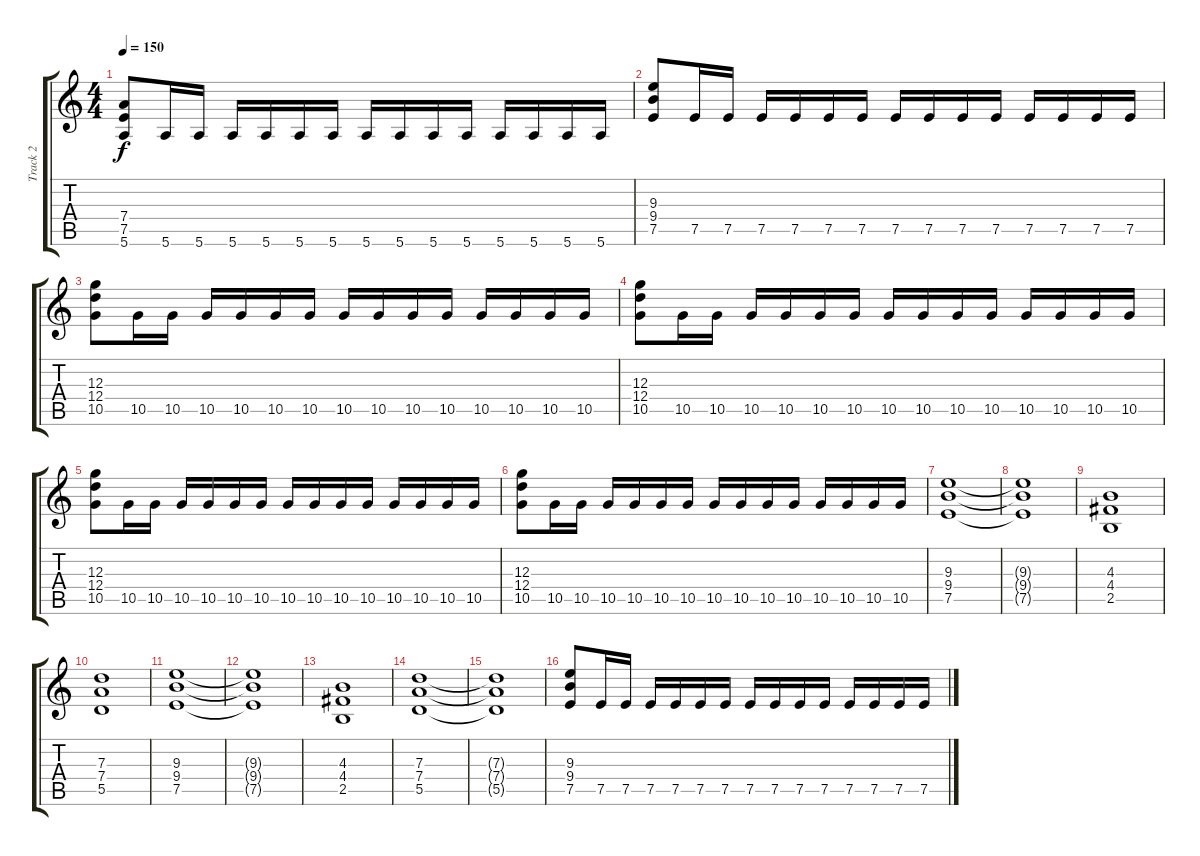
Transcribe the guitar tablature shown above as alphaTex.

\track ("Track 2" "Track 2") {instrument distortionguitar}
\staff {score tabs}
\tuning (E4 B3 G3 D3 A2 E2) {hide}
\ts (4 4)
\tempo 150
\clef g2
\ks c
(7.4 7.5 5.6).8{dy f} 5.6.16 5.6.16 5.6.16 5.6.16 5.6.16 5.6.16 5.6.16 5.6.16 5.6.16 5.6.16 5.6.16 5.6.16 5.6.16 5.6.16 |
(9.3 9.4 7.5).8 7.5.16 7.5.16 7.5.16 7.5.16 7.5.16 7.5.16 7.5.16 7.5.16 7.5.16 7.5.16 7.5.16 7.5.16 7.5.16 7.5.16 |
(12.3 12.4 10.5).8 10.5.16 10.5.16 10.5.16 10.5.16 10.5.16 10.5.16 10.5.16 10.5.16 10.5.16 10.5.16 10.5.16 10.5.16 10.5.16 10.5.16 |
(12.3 12.4 10.5).8 10.5.16 10.5.16 10.5.16 10.5.16 10.5.16 10.5.16 10.5.16 10.5.16 10.5.16 10.5.16 10.5.16 10.5.16 10.5.16 10.5.16 |
(12.3 12.4 10.5).8 10.5.16 10.5.16 10.5.16 10.5.16 10.5.16 10.5.16 10.5.16 10.5.16 10.5.16 10.5.16 10.5.16 10.5.16 10.5.16 10.5.16 |
(12.3 12.4 10.5).8 10.5.16 10.5.16 10.5.16 10.5.16 10.5.16 10.5.16 10.5.16 10.5.16 10.5.16 10.5.16 10.5.16 10.5.16 10.5.16 10.5.16 |
(9.3 9.4 7.5).1 |
(9.3{t} 9.4{t} 7.5{t}).1 |
(4.3 4.4 2.5).1 |
(7.3 7.4 5.5).1 |
(9.3 9.4 7.5).1 |
(9.3{t} 9.4{t} 7.5{t}).1 |
(4.3 4.4 2.5).1 |
(7.3 7.4 5.5).1 |
(7.3{t} 7.4{t} 5.5{t}).1 |
(9.3 9.4 7.5).8 7.5.16 7.5.16 7.5.16 7.5.16 7.5.16 7.5.16 7.5.16 7.5.16 7.5.16 7.5.16 7.5.16 7.5.16 7.5.16 7.5.16
